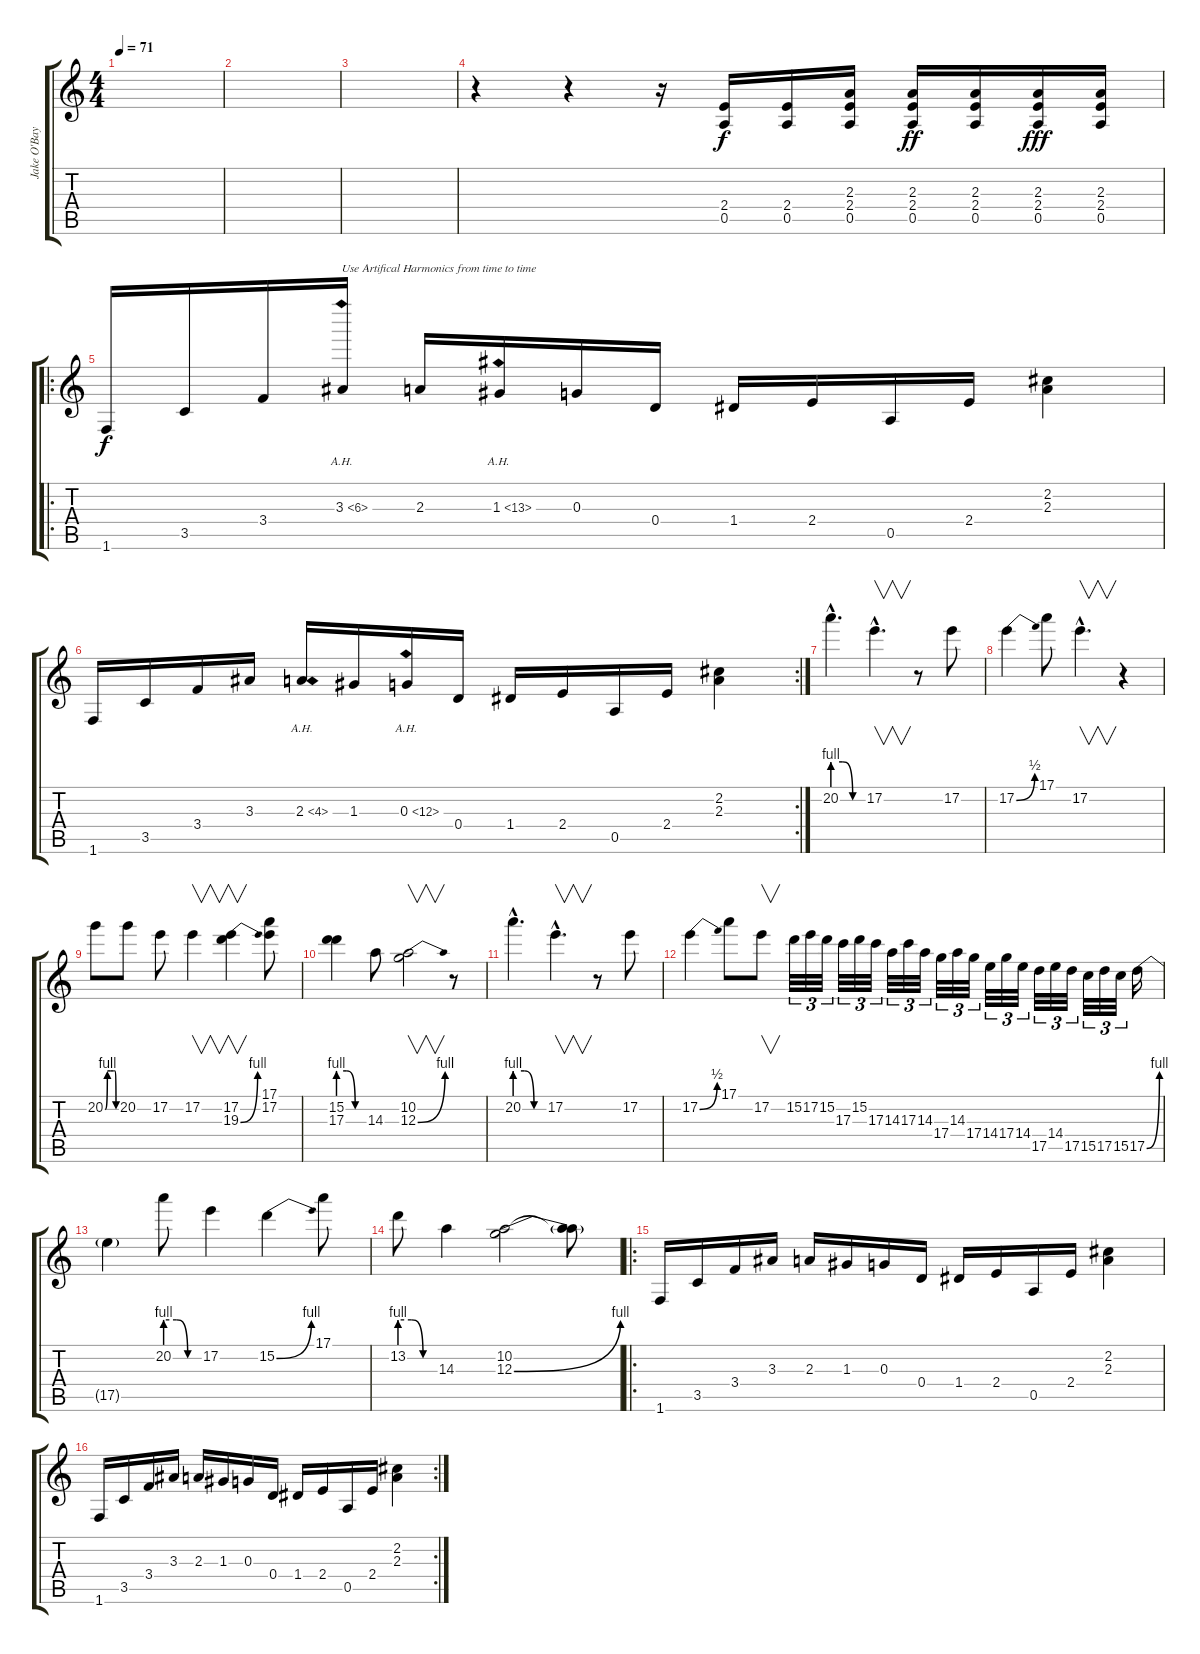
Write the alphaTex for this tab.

\track ("Jake O'Bayne - Dist n' solo" "Jake O'Bay") {instrument distortionguitar}
\staff {score tabs}
\tuning (E4 B3 G3 D3 A2 E2) {hide}
\ts (4 4)
\tempo 71
\clef g2
\ks c
|
|
|
r.4 r.4 r.16 (2.4 0.5).16 (2.4 0.5).16{dy f} (2.3 2.4 0.5).16 (2.3 2.4 0.5).16{dy ff} (2.3 2.4 0.5).16 (2.3 2.4 0.5).16{dy fff} (2.3 2.4 0.5).16 |
\ro
1.6.16{dy f} 3.5.16 3.4.16 3.3{ah 3}.16{txt "Use Artifical Harmonics from time to time"} 2.3.16 1.3{ah 12}.16 0.3.16 0.4.16 1.4.16 2.4.16 0.5.16 2.4.16 (2.2 2.3).4 |
\rc 2
1.6.16 3.5.16 3.4.16 3.3.16 2.3{ah 2}.16 1.3.16 0.3{ah 12}.16 0.4.16 1.4.16 2.4.16 0.5.16 2.4.16 (2.2 2.3).4 |
20.2{be (custom 0 4 20 4 40 0 60 0) hac}.4{d} 17.2{hac}.4{v d} r.8 17.2.8 |
17.2{be (bend 0 0 60 2)}.4 17.1.8 17.2{hac}.4{v d} r.4 |
20.2{be (custom 0 0 12 4 15 4 30 4 45 4 53 4 60 0)}.8 20.2.8 17.2.8 17.2.4{v} (17.2 19.3{be (bend 0 0 60 4)}).4{v} (17.1 17.2).8 |
(15.2 17.3{be (custom 0 4 20 4 40 0 60 0)}).4 14.3.8 (10.2 12.3{be (bend 0 0 60 4)}).2{v} r.8 |
20.2{be (custom 0 4 20 4 40 0 60 0) hac}.4{d} 17.2{hac}.4{v d} r.8 17.2.8 |
17.2{be (bend 0 0 60 2)}.4 17.1.8 17.2.8{v} 15.2.32{tu (3 2)} 17.2.32{tu (3 2)} 15.2.32{tu (3 2)} 17.3.32{tu (3 2)} 15.2.32{tu (3 2)} 17.3.32{tu (3 2)} 14.3.32{tu (3 2)} 17.3.32{tu (3 2)} 14.3.32{tu (3 2)} 17.4.32{tu (3 2)} 14.3.32{tu (3 2)} 17.4.32{tu (3 2)} 14.4.32{tu (3 2)} 17.4.32{tu (3 2)} 14.4.32{tu (3 2)} 17.5.32{tu (3 2)} 14.4.32{tu (3 2)} 17.5.32{tu (3 2)} 15.5.32{tu (3 2)} 17.5.32{tu (3 2)} 15.5.32{tu (3 2)} 17.5{be (bend 0 0 60 4)}.16 |
17.5{t}.4 20.2{be (custom 0 4 20 4 40 0 60 0)}.8 17.2.4 15.2{be (bend 0 0 60 4)}.4 17.1.8 |
13.2{be (custom 0 4 20 4 40 0 60 0)}.8 14.3.4 (10.2 12.3{be (bend 0 0 60 4)}).2 (10.2{t} 12.3{t}).8 |
\ro
1.6.16 3.5.16 3.4.16 3.3.16 2.3.16 1.3.16 0.3.16 0.4.16 1.4.16 2.4.16 0.5.16 2.4.16 (2.2 2.3).4 |
\rc 2
1.6.16 3.5.16 3.4.16 3.3.16 2.3.16 1.3.16 0.3.16 0.4.16 1.4.16 2.4.16 0.5.16 2.4.16 (2.2 2.3).4
